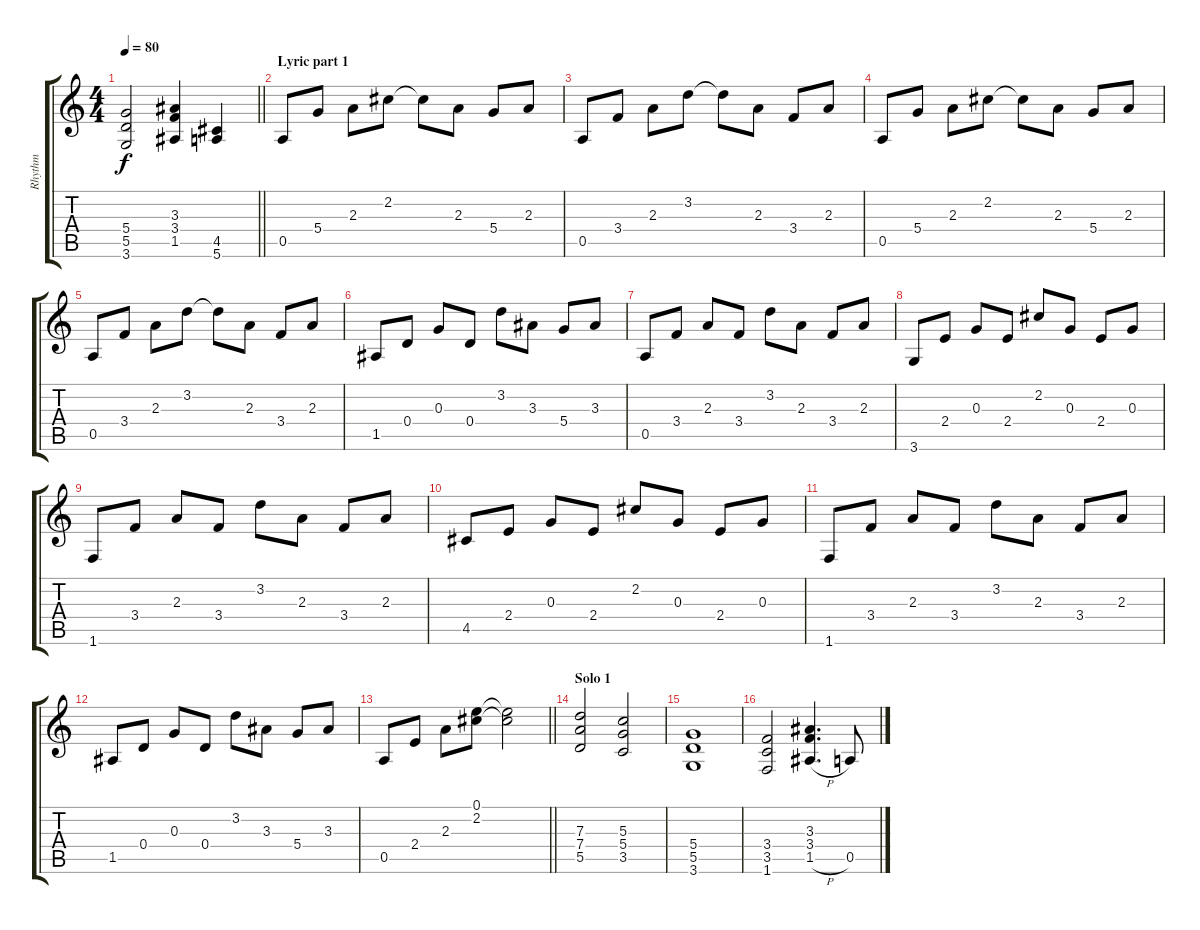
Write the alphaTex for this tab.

\track ("Rhythm" "Rhythm") {instrument distortionguitar}
\staff {score tabs}
\tuning (E4 B3 G3 D3 A2 E2) {hide}
\ts (4 4)
\tempo 80
\clef g2
\barLineRight lightlight
\ks c
(5.4 5.5 3.6).2{dy f} (3.3 3.4 1.5).4 (4.5 5.6).4 |
\section ("" "Lyric part 1")
0.5.8{instrument acousticguitarsteel} 5.4.8 2.3.8 2.2.8 2.2{t}.8 2.3.8 5.4.8 2.3.8 |
0.5.8 3.4.8 2.3.8 3.2.8 3.2{t}.8 2.3.8 3.4.8 2.3.8 |
0.5.8 5.4.8 2.3.8 2.2.8 2.2{t}.8 2.3.8 5.4.8 2.3.8 |
0.5.8 3.4.8 2.3.8 3.2.8 3.2{t}.8 2.3.8 3.4.8 2.3.8 |
1.5.8 0.4.8 0.3.8 0.4.8 3.2.8 3.3.8 5.4.8 3.3.8 |
0.5.8 3.4.8 2.3.8 3.4.8 3.2.8 2.3.8 3.4.8 2.3.8 |
3.6.8 2.4.8 0.3.8 2.4.8 2.2.8 0.3.8 2.4.8 0.3.8 |
1.6.8 3.4.8 2.3.8 3.4.8 3.2.8 2.3.8 3.4.8 2.3.8 |
4.5.8 2.4.8 0.3.8 2.4.8 2.2.8 0.3.8 2.4.8 0.3.8 |
1.6.8 3.4.8 2.3.8 3.4.8 3.2.8 2.3.8 3.4.8 2.3.8 |
1.5.8 0.4.8 0.3.8 0.4.8 3.2.8 3.3.8 5.4.8 3.3.8 |
\barLineRight lightlight
0.5.8 2.4.8 2.3.8 (0.1 2.2).8 (0.1{t} 2.2{t}).2 |
\section ("" "Solo 1")
(7.3 7.4 5.5).2{instrument distortionguitar} (5.3 5.4 3.5).2 |
(5.4 5.5 3.6).1 |
(3.4 3.5 1.6).2 (3.3 3.4 1.5{h}).4{d} 0.5.8
